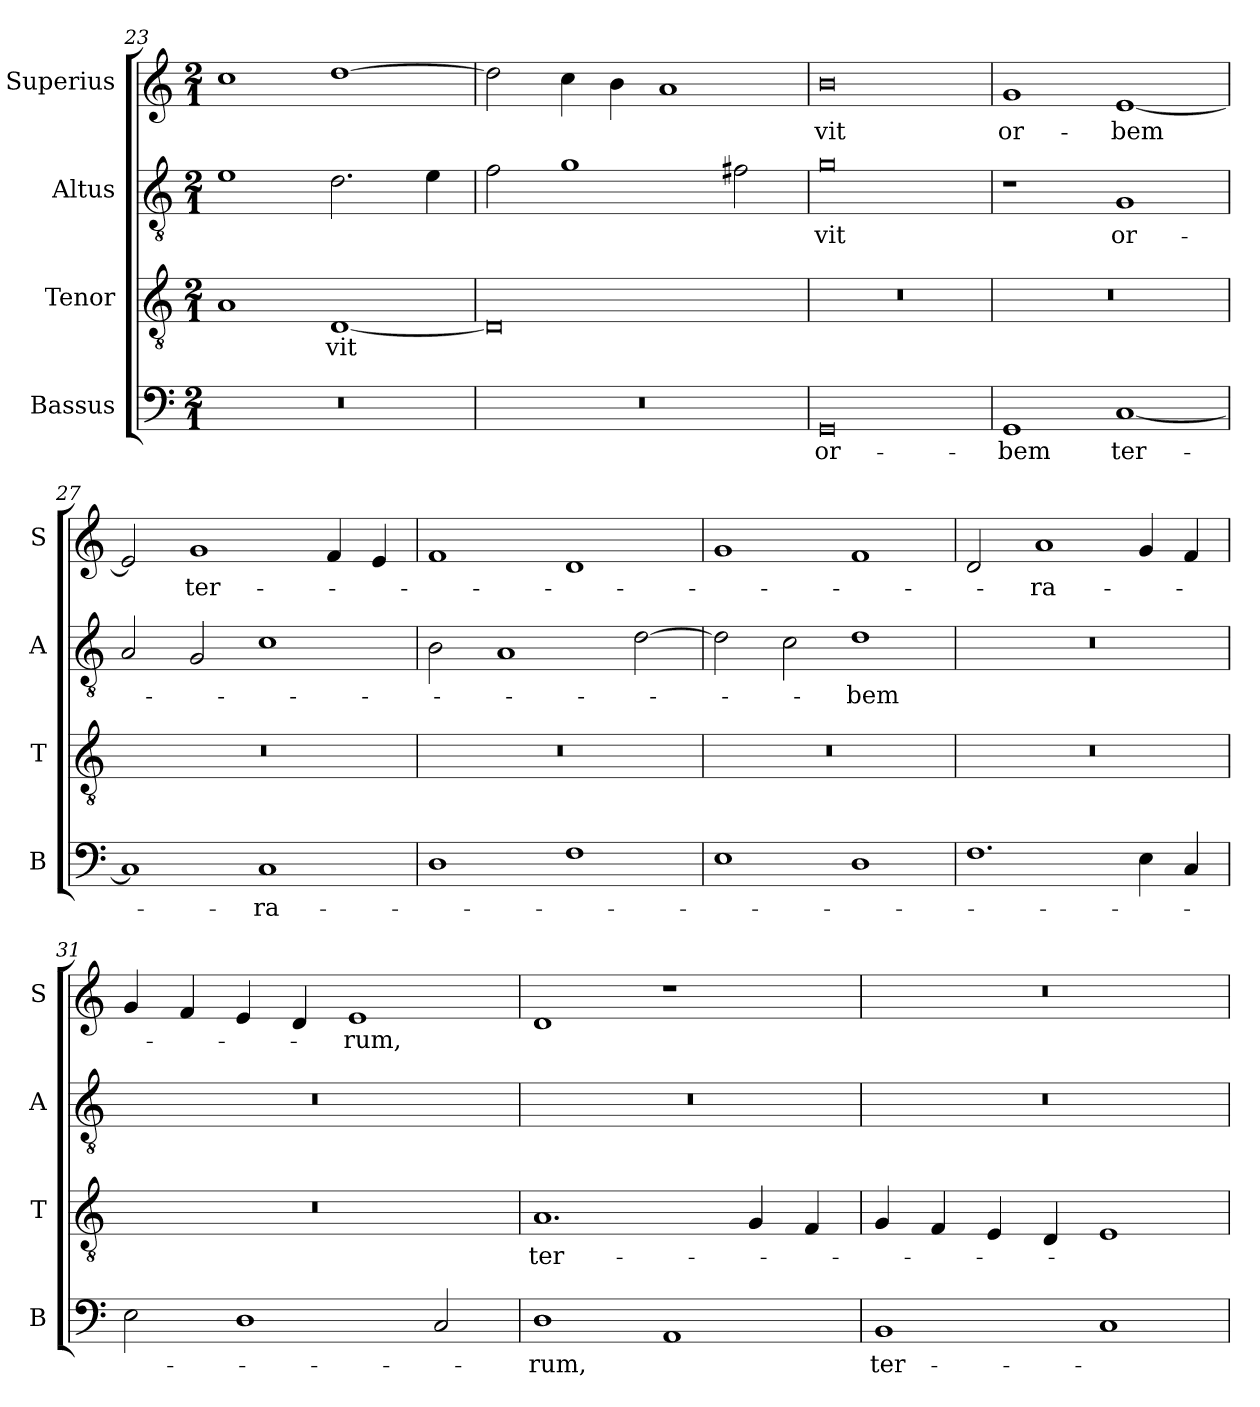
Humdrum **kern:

**kern	**text	**kern	**text	**kern	**text	**kern	**text
*part4	*part4	*part3	*part3	*part2	*part2	*part1	*part1
*staff4	*staff4	*staff3	*staff3	*staff2	*staff2	*staff1	*staff1
*I"Bassus	*	*I"Tenor	*	*I"Altus	*	*I"Superius	*
*I'B	*	*I'T	*	*I'A	*	*I'S	*
*clefF4	*	*clefGv2	*	*clefGv2	*	*clefG2	*
*k[]	*	*k[]	*	*k[]	*	*k[]	*
*M2/1	*	*M2/1	*	*M2/1	*	*M2/1	*
=23	=23	=23	=23	=23	=23	=23	=23
0r	.	1A	.	1e	.	1cc	.
.	.	[1D	-vit	2.d	.	[1dd	.
.	.	.	.	4e	.	.	.
=24	=24	=24	=24	=24	=24	=24	=24
0r	.	0D]	.	2f	.	2dd]	.
.	.	.	.	1g	.	4cc	.
.	.	.	.	.	.	4b	.
.	.	.	.	.	.	1a	.
.	.	.	.	2f#i	.	.	.
=25	=25	=25	=25	=25	=25	=25	=25
0GG	or-	0r	.	0g	-vit	0b	-vit
=26	=26	=26	=26	=26	=26	=26	=26
!	!	!	!	!	!	!	!LO:LY:i
1GG	-bem	0r	.	1r	.	1g	or-
!	!	!	!	!	!	!	!LO:LY:i
[1C	ter-	.	.	1G	or-	[1e	-bem
=27	=27	=27	=27	=27	=27	=27	=27
1C]	.	0r	.	2A	.	2e]	.
!	!	!	!	!	!	!	!LO:LY:i
.	.	.	.	2G	.	1g	ter-
1C	-ra-	.	.	1c	.	.	.
.	.	.	.	.	.	4f	.
.	.	.	.	.	.	4e	.
=28	=28	=28	=28	=28	=28	=28	=28
1D	.	0r	.	2B	.	1f	.
.	.	.	.	1A	.	.	.
1F	.	.	.	.	.	1d	.
.	.	.	.	[2d	.	.	.
=29	=29	=29	=29	=29	=29	=29	=29
1E	.	0r	.	2d]	.	1g	.
.	.	.	.	2c	.	.	.
1D	.	.	.	1d	-bem	1f	.
=30	=30	=30	=30	=30	=30	=30	=30
1.F	.	0r	.	0r	.	2d	.
!	!	!	!	!	!	!	!LO:LY:i
.	.	.	.	.	.	1a	-ra-
4E	.	.	.	.	.	4g	.
4C	.	.	.	.	.	4f	.
=31	=31	=31	=31	=31	=31	=31	=31
2E	.	0r	.	0r	.	4g	.
.	.	.	.	.	.	4f	.
1D	.	.	.	.	.	4e	.
.	.	.	.	.	.	4d	.
!	!	!	!	!	!	!	!LO:LY:i
.	.	.	.	.	.	1e	-rum,
2C	.	.	.	.	.	.	.
=32	=32	=32	=32	=32	=32	=32	=32
1D	-rum,	1.A	ter-	0r	.	1d	.
1AA	.	.	.	.	.	1r	.
.	.	4G	.	.	.	.	.
.	.	4F	.	.	.	.	.
=33	=33	=33	=33	=33	=33	=33	=33
!	!LO:LY:i	!	!	!	!	!	!
1BB	ter-	4G	.	0r	.	0r	.
.	.	4F	.	.	.	.	.
.	.	4E	.	.	.	.	.
.	.	4D	.	.	.	.	.
1C	.	1E	.	.	.	.	.
=	=	=	=	=	=	=	=
*-	*-	*-	*-	*-	*-	*-	*-
